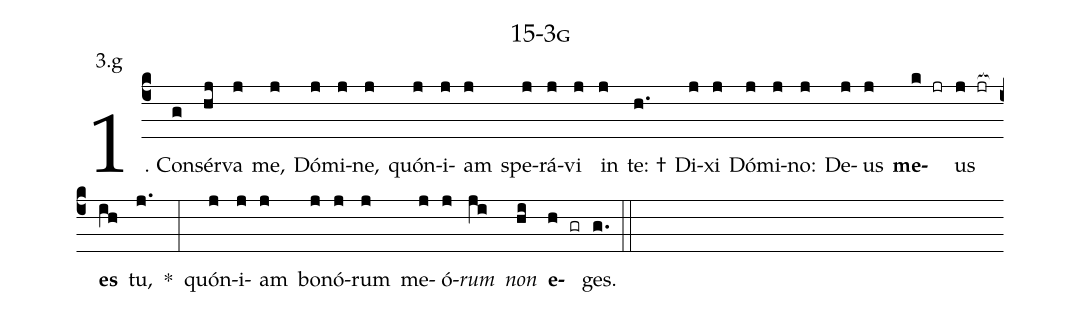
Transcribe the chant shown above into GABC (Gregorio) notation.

name: 15-3g;
annotation: 3.g;
%%
(c4)1. Con(g)sér(hj)va(j) me,(j) Dó(j)mi(j)ne,(j) quón(j)i(j)am(j) spe(j)rá(j)vi(j) in(j) te: †(h.) Di(j)xi(j) Dó(j)mi(j)no:(j) De(j)us(j) <b>me</b>(k jr)us(j jr[ocb:1{]) <b>es</b>(ih[ocb:0}]) tu,(j.) *(:) quón(j)i(j)am(j) bo(j)nó(j)rum(j) me(j)ó(j)<i>rum</i>(ji) <i>non</i>(hi) <b>e</b>(h gr)ges.(g.) (::)
